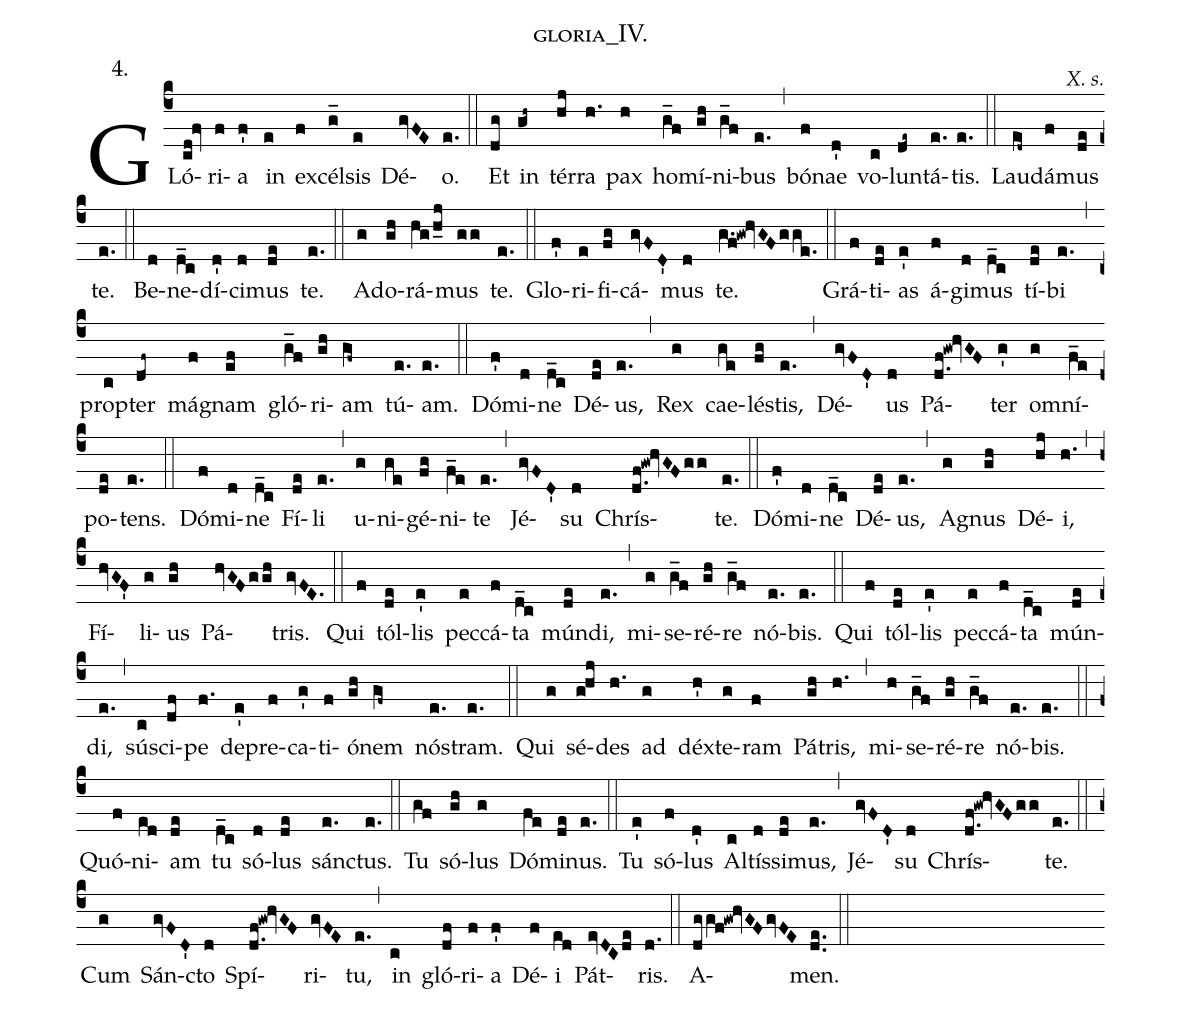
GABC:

name: gloria_IV.;
annotation:4.;
commentary:X. s.;
%%
(c4) GLó(cd!fv)ri(f)a(f') in(e) ex(f)cél(g_)sis(e) Dé(gvFE)o.(e.) (::)
Et(dg) in(gh~) tér(hj)ra(h.) pax(h) ho(g_f)mí(gh)ni(g_f)bus(e.) (,) bó(f)nae(d') vo(c)lun(de~)tá(e.)tis.(e.) (::)
Lau(ed~)dá(f)mus(de) te.(e.) (::)
Be(d)ne(d_c)dí(d')ci(d)mus(de) te.(e.) (::)
A(g)do(gh)rá(hg/h_j)mus(gg) te.(e.) (::)
Glo(f')ri(e)fi(fg)cá(gvFD')mus(d) te.(g.f!gw!hvGFgge.) (::)
Grá(f)ti(de)as(e') á(f)gi(d)mus(d_c) tí(de)bi(e.) (,) prop(c)ter(df~) má(f)gnam(ef) gló(g_f)ri(gh)am(gf~) tú(e.)am.(e.) (::)
Dó(f')mi(d)ne(d_c) Dé(de)us,(e.) (,) Rex(g) cae(ge)lés(fg)tis,(e.) (,) Dé(gvFD')us(d) Pá(d.f!gw!hvGF)ter(g') om(g)ní(f_e)po(de)tens.(e.) (::)
Dó(f)mi(d)ne(d_c) Fí(de)li(e.) (,) u(g)ni(ge)gé(fg)ni(f_e)te(e.) (,) Jé(gvFD')su(d) Chrís(d.f!gw!hvGFgg)te.(e.) (::)
Dó(f')mi(d)ne(d_c) Dé(de)us,(e.) (,) A(g)gnus(gh) Dé(hj)i,(h.) (,) Fí(hvGF')li(g)us(gh) Pá(hvGFggh)tris.(gvFE.) (::)
Qui(f) tól(de)lis(e') pec(e)cá(f)ta(d_c) mún(de)di,(e.) (,) mi(g)se(g_f)ré(gh)re(g_f) nó(e.)bis.(e.) (::)
Qui(f) tól(de)lis(e') pec(e)cá(f)ta(d_c) mún(de)di,(e.) (,) sú(c)sci(df)pe(f.) de(e')pre(f)ca(g')ti(f)ó(gh)nem(gf~) nós(e.)tram.(e.) (::)
Qui(g) sé(g!hj)des(h.) ad(g) déx(h')te(g)ram(f) Pá(gh)tris,(h.) (,) mi(h)se(g_f)ré(gh)re(g_f) nó(e.)bis.(e.) (::)
Quó(f)ni(ed)am(de) tu(d_c) só(d)lus(de) sán(e.)ctus.(e.) (::)
Tu(gf) só(gh)lus(g) Dó(fe)mi(de)nus.(e.) (::)
Tu(e') só(f)lus(d') Al(c)tís(d)si(de)mus,(e.) (,) Jé(gvFD')su(d) Chrís(d.f!gw!hvGFgg)te.(e.) (::)
Cum(g) Sán(gvFD')cto(d) Spí(d.f!gw!hvGF)ri(gvFE)tu,(e.) (,) in(c) gló(df)ri(f)a(f') Dé(f)i(ed) Pát(evDCde)ris.(d.) (::)
A(dggf!gw!hvGFgvFE)men.(de..) (::)
